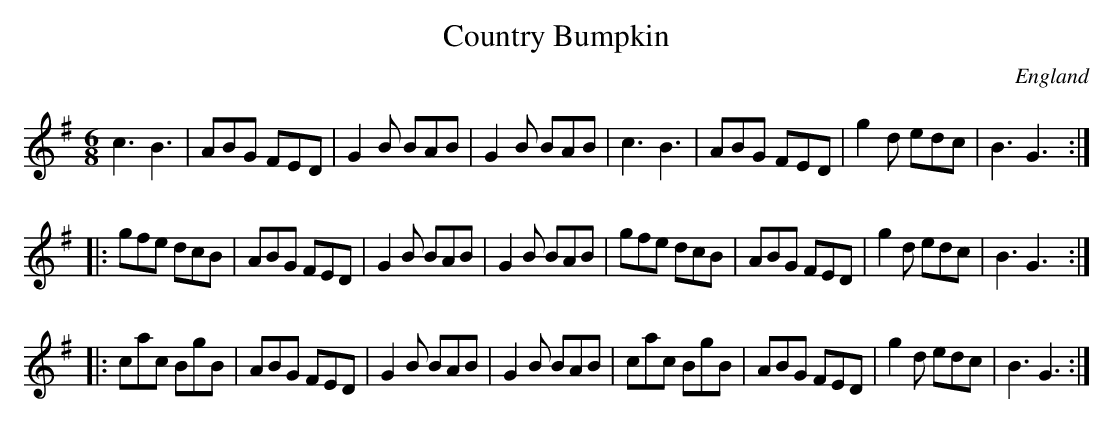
X:1
T:Country Bumpkin
O:England
M:6/8
K:G
c3 B3 | ABG FED | G2B BAB | G2B BAB |\
c3 B3 | ABG FED | g2d edc | B3 G3 :|*
|:gfe dcB | ABG FED | G2B BAB | G2B BAB | \
gfe dcB | ABG FED | g2d edc | B3 G3 :|*
|:cac BgB | ABG FED | G2B BAB | G2B BAB | \
cac BgB | ABG FED | g2d edc | B3 G3 :|**
